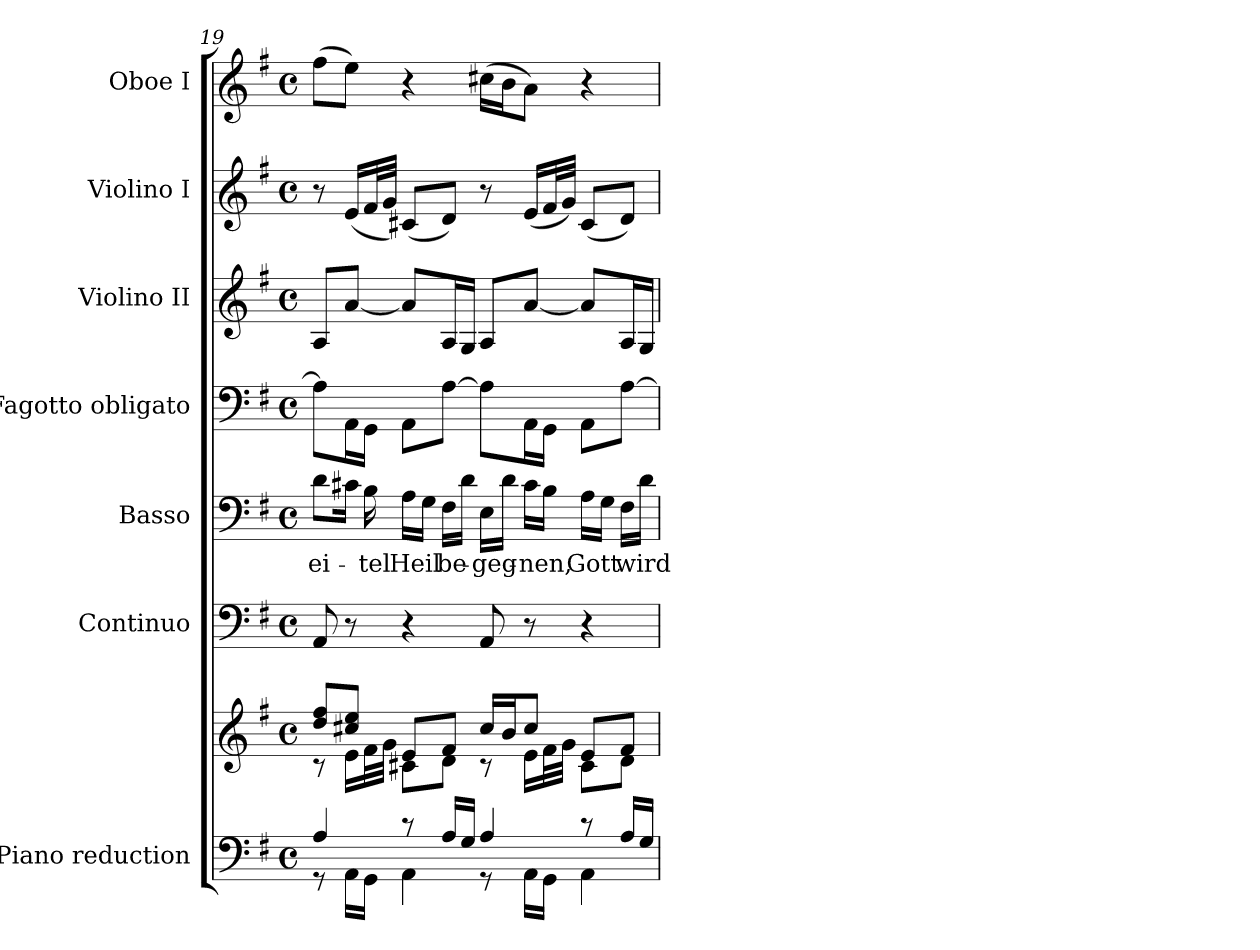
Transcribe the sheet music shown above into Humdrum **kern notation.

**kern	**kern	**kern	**kern	**text	**kern	**kern	**kern	**kern
*part7	*part7	*part6	*part5	*part5	*part4	*part3	*part2	*part1
*staff8	*staff7	*staff6	*staff5	*staff5	*staff4	*staff3	*staff2	*staff1
*I"Piano reduction	*	*I"Continuo	*I"Basso	*	*I"Fagotto obligato	*I"Violino II	*I"Violino I	*I"Oboe I
*I'Pno	*	*	*	*	*	*I'Vln	*I'Vln	*I'Ob
!!LO:LB:g=z
*clefF4	*clefG2	*clefF4	*clefF4	*	*clefF4	*clefG2	*clefG2	*clefG2
*k[f#]	*k[f#]	*k[f#]	*k[f#]	*	*k[f#]	*k[f#]	*k[f#]	*k[f#]
*M4/4	*M4/4	*M4/4	*M4/4	*	*M4/4	*M4/4	*M4/4	*M4/4
*met(c)	*met(c)	*met(c)	*met(c)	*	*met(c)	*met(c)	*met(c)	*met(c)
=19	=19	=19	=19	=19	=19	=19	=19	=19
*^	*^	*	*	*	*	*	*	*
!	!	!	!	!	!	!LO:LY:b	!	!	!	!
4A/	8r	8dd/ 8ff#/L	8r	8AA/	8d\L	ei-	8A\L]	8A/L	8r	(>8ff#\L
.	16AA\LL	8cc#X/ 8ee/J	16e\LL	8r	16c#X\Jk	.	16AA\L	[8a/J	(<16e/LL	8ee\J)
!	!	!	!	!	!	!LO:LY:b	!	!	!	!
.	16GG\JJ	.	32f#\L	.	16B\	-tel	16GG\JJ	.	32f#/L	.
.	.	.	32g\JJJ	.	.	.	.	.	32g/JJJ)	.
!	!	!	!	!	!	!LO:LY:b	!	!	!	!
8r	4AA\	8e/L	8c#X\L	4r	16A\LL	Heil	8AA\L	8a/L]	(<8c#X/L	4r
.	.	.	.	.	16G\JJ	.	.	.	.	.
!	!	!	!	!	!	!LO:LY:b	!	!	!	!
16A/LL	.	8f#/J	8d\J	.	16F#\LL	be-	[8A\J	16A/L	8d/J)	.
16G/JJ	.	.	.	.	16d\JJ	.	.	16G/JJ	.	.
!	!	!	!	!	!	!LO:LY:b	!	!	!	!
4A/	8r	16cc#/LL	8r	8AA/	16E\LL	-geg-	8A\L]	8A/L	8r	(>16cc#X\LL
.	.	16b/J	.	.	16d\JJ	.	.	.	.	16b\J
!	!	!	!	!	!	!LO:LY:b	!	!	!	!
.	16AA\LL	8cc#/J	16e\LL	8r	16c#\LL	-nen,	16AA\L	[8a/J	(<16e/LL	8a\J)
.	16GG\JJ	.	32f#\L	.	16B\JJ	.	16GG\JJ	.	32f#/L	.
.	.	.	32g\JJJ	.	.	.	.	.	32g/JJJ)	.
!	!	!	!	!	!	!LO:LY:b	!	!	!	!
8r	4AA\	8e/L	8c#\L	4r	16A\LL	Gott	8AA\L	8a/L]	(<8c#/L	4r
.	.	.	.	.	16G\JJ	.	.	.	.	.
!	!	!	!	!	!	!LO:LY:b	!	!	!	!
16A/LL	.	8f#/J	8d\J	.	16F#\LL	wird	[8A\J	16A/L	8d/J)	.
16G/JJ	.	.	.	.	16d\JJ	.	.	16G/JJ	.	.
*v	*v	*	*	*	*	*	*	*	*	*
*	*v	*v	*	*	*	*	*	*	*
=	=	=	=	=	=	=	=	=
*-	*-	*-	*-	*-	*-	*-	*-	*-
